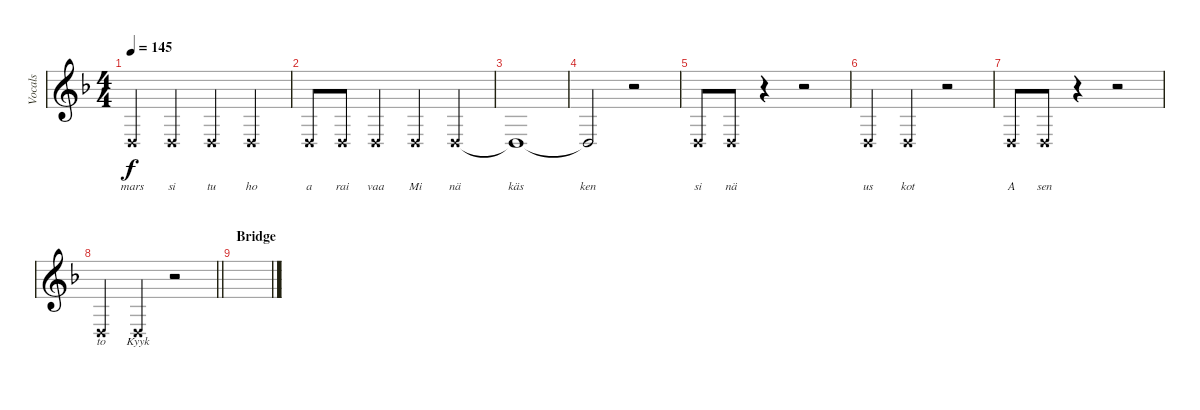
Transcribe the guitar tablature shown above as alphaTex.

\track ("Vocals" "Vocals") {instrument stringensemble1}
\staff {score}
\tuning (E4 B3 G3 D3 A2 D2) {hide}
\ts (4 4)
\tempo 145
\clef g2
\ks f
0.4{x}.4{lyrics (0 "mars") lyrics (1 "") lyrics (2 "") lyrics (3 "") lyrics (4 "") dy f} 0.4{x}.4{lyrics (0 "si") lyrics (1 "") lyrics (2 "") lyrics (3 "") lyrics (4 "")} 0.4{x}.4{lyrics (0 "tu") lyrics (1 "") lyrics (2 "") lyrics (3 "") lyrics (4 "")} 0.4{x}.4{lyrics (0 "ho") lyrics (1 "") lyrics (2 "") lyrics (3 "") lyrics (4 "")} |
0.4{x}.8{lyrics (0 "a") lyrics (1 "") lyrics (2 "") lyrics (3 "") lyrics (4 "")} 0.4{x}.8{lyrics (0 "rai") lyrics (1 "") lyrics (2 "") lyrics (3 "") lyrics (4 "")} 0.4{x}.4{lyrics (0 "vaa") lyrics (1 "") lyrics (2 "") lyrics (3 "") lyrics (4 "")} 0.4{x}.4{lyrics (0 "Mi") lyrics (1 "") lyrics (2 "") lyrics (3 "") lyrics (4 "")} 0.4{x}.4{lyrics (0 "nä") lyrics (1 "") lyrics (2 "") lyrics (3 "") lyrics (4 "")} |
0.4{t}.1{lyrics (0 "käs") lyrics (1 "") lyrics (2 "") lyrics (3 "") lyrics (4 "")} |
0.4{t}.2{lyrics (0 "ken") lyrics (1 "") lyrics (2 "") lyrics (3 "") lyrics (4 "")} r.2 |
0.4{x}.8{lyrics (0 "si") lyrics (1 "") lyrics (2 "") lyrics (3 "") lyrics (4 "")} 0.4{x}.8{lyrics (0 "nä") lyrics (1 "") lyrics (2 "") lyrics (3 "") lyrics (4 "")} r.4 r.2 |
0.4{x}.4{lyrics (0 "us") lyrics (1 "") lyrics (2 "") lyrics (3 "") lyrics (4 "")} 0.4{x}.4{lyrics (0 "kot") lyrics (1 "") lyrics (2 "") lyrics (3 "") lyrics (4 "")} r.2 |
0.4{x}.8{lyrics (0 "A") lyrics (1 "") lyrics (2 "") lyrics (3 "") lyrics (4 "")} 0.4{x}.8{lyrics (0 "sen") lyrics (1 "") lyrics (2 "") lyrics (3 "") lyrics (4 "")} r.4 r.2 |
\barLineRight lightlight
0.4{x}.4{lyrics (0 "to") lyrics (1 "") lyrics (2 "") lyrics (3 "") lyrics (4 "")} 0.4{x}.4{lyrics (0 "Kyyk") lyrics (1 "") lyrics (2 "") lyrics (3 "") lyrics (4 "")} r.2 |
\section ("" "Bridge")
